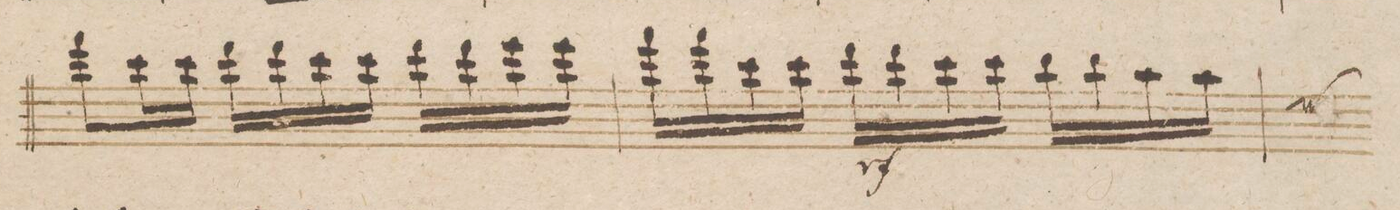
**kern	**dynam
*I"Violino Imo	*
*clefG2	*
*k[b-]	*
*M3/4	*
8fff\L	.
16ccc\L	.
16ccc\JJ	.
16ddd\LL	.
16ddd\	.
16ccc\	.
16ccc\JJ	.
16ddd\LL	.
16ddd\	.
16eee\	.
16eee\JJ	.
=85	=85
16fff\LL	.
16fff\	.
16ccc\	.
16ccc\JJ	.
16ddd\LL	rf
16ddd\	.
16ccc\	.
16ccc\JJ	.
16bb-\LL	.
16bb-\	.
16aa\	.
16aa\JJ	.
*custos:ee	*
=86	=86
*-	*-
